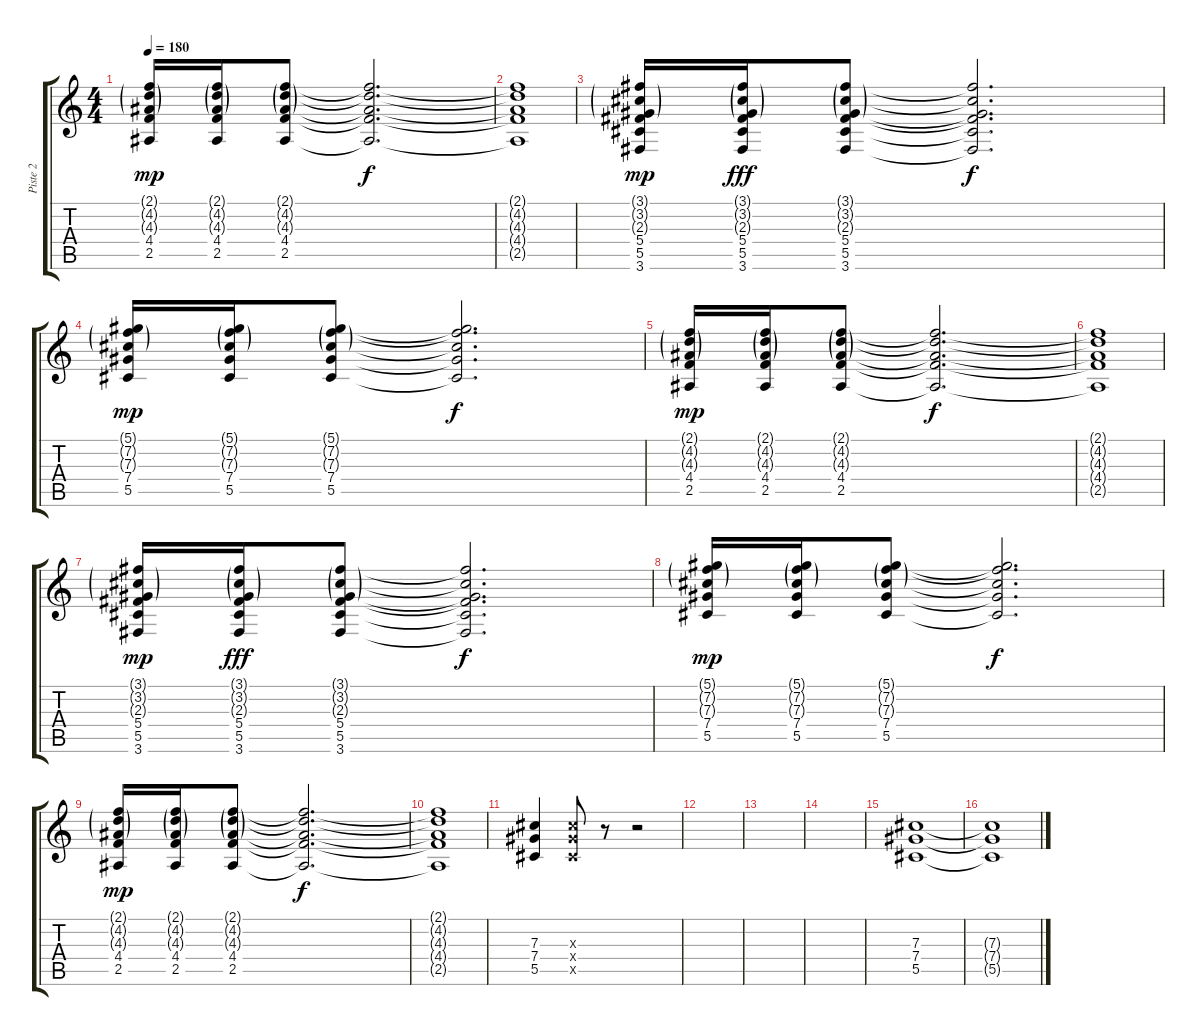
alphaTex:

\track ("Piste 2" "Piste 2") {instrument distortionguitar}
\staff {score tabs}
\tuning (Eb4 Bb3 Gb3 Db3 Ab2 Eb2) {hide}
\ts (4 4)
\tempo 180
\clef g2
\ks c
(2.1{g} 4.2{g} 4.3{g} 4.4 2.5).16{dy mp} (2.1{g} 4.2{g} 4.3{g} 4.4 2.5).16 (2.1{g} 4.2{g} 4.3{g} 4.4 2.5).8 (2.1{t} 4.2{t} 4.3{t} 4.4{t} 2.5{t}).2{d dy f} |
(2.1{t} 4.2{t} 4.3{t} 4.4{t} 2.5{t}).1 |
(3.1{g} 3.2{g} 2.3{g} 5.4 5.5 3.6).16{dy mp} (3.1{g} 3.2{g} 2.3{g} 5.4 5.5 3.6).16{dy fff} (3.1{g} 3.2{g} 2.3{g} 5.4 5.5 3.6).8 (3.1{t} 3.2{t} 2.3{t} 5.4{t} 5.5{t} 3.6{t}).2{d dy f} |
(5.1{g} 7.2{g} 7.3{g} 7.4 5.5).16{dy mp} (5.1{g} 7.2{g} 7.3{g} 7.4 5.5).16 (5.1{g} 7.2{g} 7.3{g} 7.4 5.5).8 (5.1{t} 7.2{t} 7.3{t} 7.4{t} 5.5{t}).2{d dy f} |
(2.1{g} 4.2{g} 4.3{g} 4.4 2.5).16{dy mp} (2.1{g} 4.2{g} 4.3{g} 4.4 2.5).16 (2.1{g} 4.2{g} 4.3{g} 4.4 2.5).8 (2.1{t} 4.2{t} 4.3{t} 4.4{t} 2.5{t}).2{d dy f} |
(2.1{t} 4.2{t} 4.3{t} 4.4{t} 2.5{t}).1 |
(3.1{g} 3.2{g} 2.3{g} 5.4 5.5 3.6).16{dy mp} (3.1{g} 3.2{g} 2.3{g} 5.4 5.5 3.6).16{dy fff} (3.1{g} 3.2{g} 2.3{g} 5.4 5.5 3.6).8 (3.1{t} 3.2{t} 2.3{t} 5.4{t} 5.5{t} 3.6{t}).2{d dy f} |
(5.1{g} 7.2{g} 7.3{g} 7.4 5.5).16{dy mp} (5.1{g} 7.2{g} 7.3{g} 7.4 5.5).16 (5.1{g} 7.2{g} 7.3{g} 7.4 5.5).8 (5.1{t} 7.2{t} 7.3{t} 7.4{t} 5.5{t}).2{d dy f} |
(2.1{g} 4.2{g} 4.3{g} 4.4 2.5).16{dy mp} (2.1{g} 4.2{g} 4.3{g} 4.4 2.5).16 (2.1{g} 4.2{g} 4.3{g} 4.4 2.5).8 (2.1{t} 4.2{t} 4.3{t} 4.4{t} 2.5{t}).2{d dy f} |
(2.1{t} 4.2{t} 4.3{t} 4.4{t} 2.5{t}).1 |
(7.3 7.4 5.5).4 (7.3{x} 7.4{x} 5.5{x}).8 r.8 r.2 |
|
|
|
(7.3 7.4 5.5).1 |
(7.3{t} 7.4{t} 5.5{t}).1
